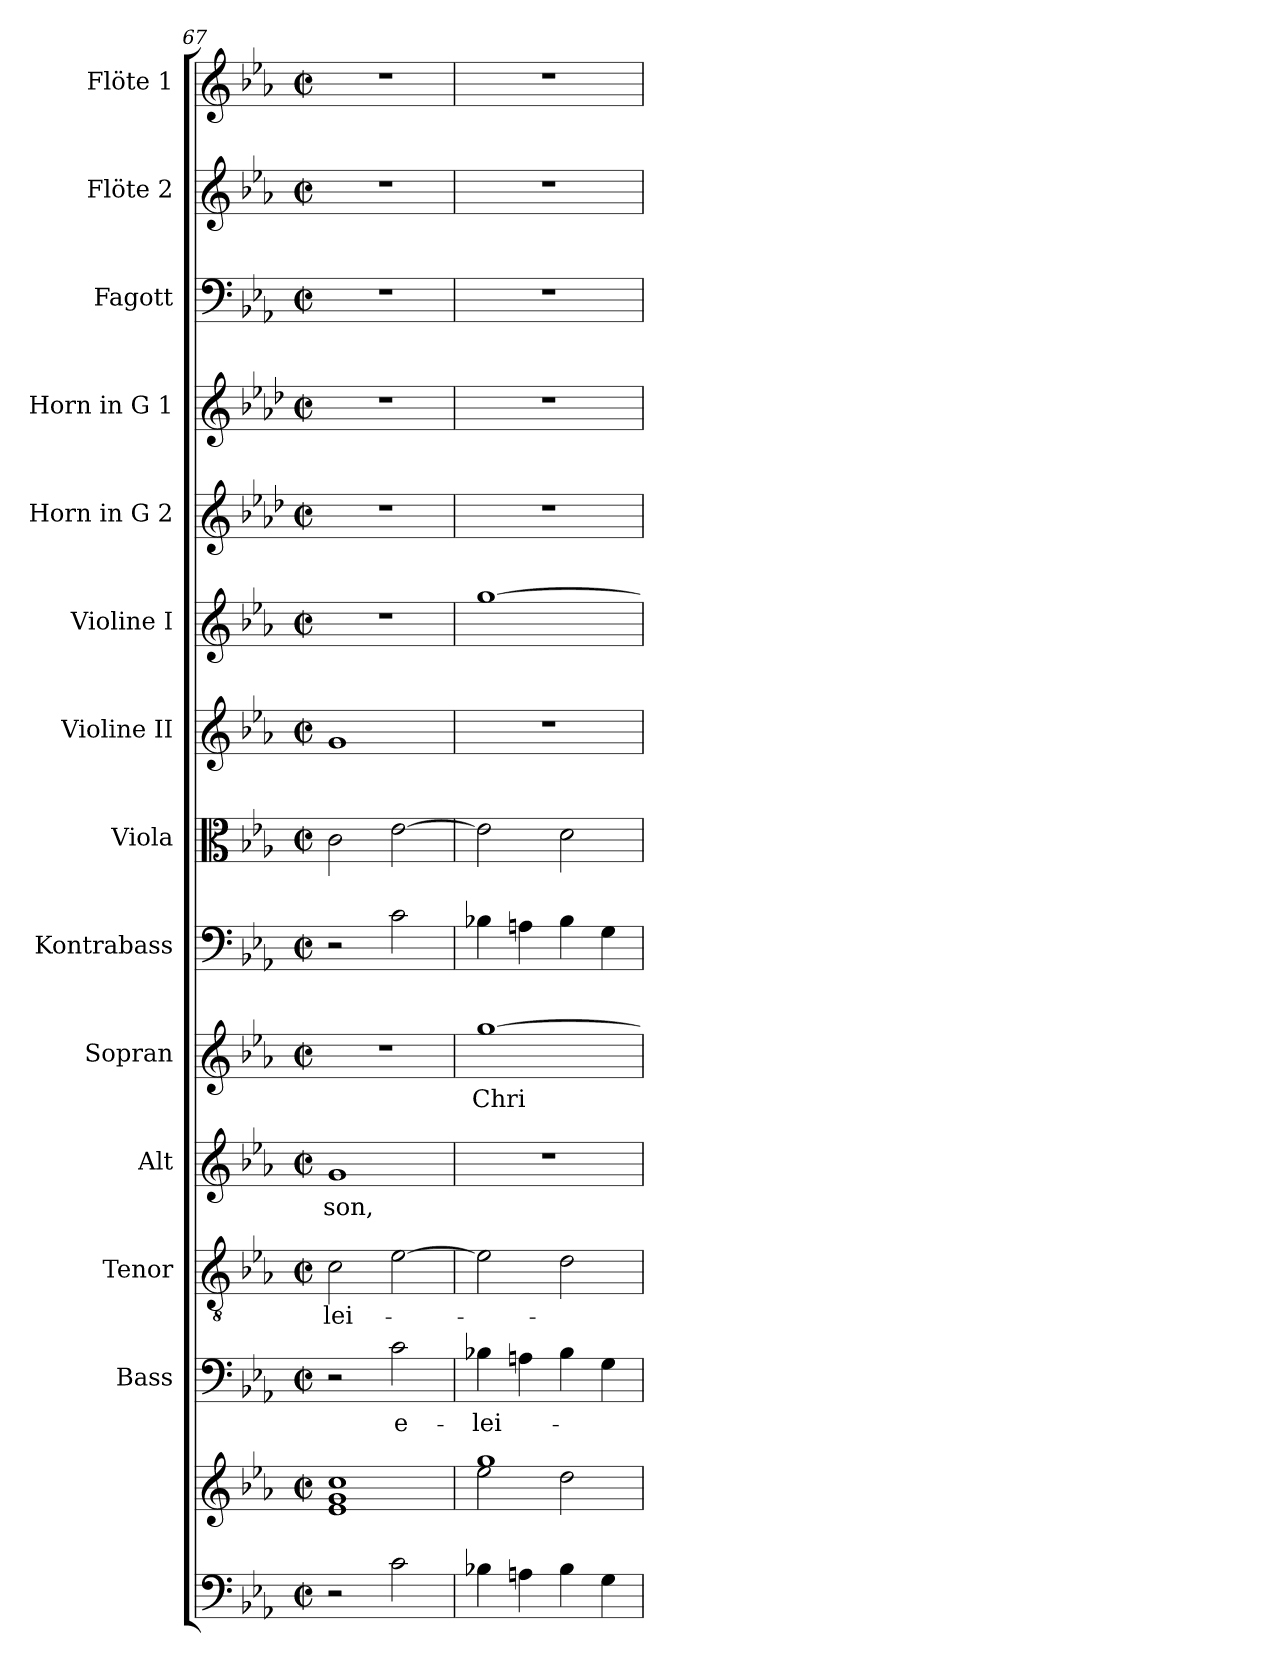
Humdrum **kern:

**kern	**kern	**kern	**text	**kern	**text	**kern	**text	**kern	**text	**kern	**kern	**kern	**kern	**kern	**kern	**kern	**kern	**kern
*part14	*part14	*part13	*part13	*part12	*part12	*part11	*part11	*part10	*part10	*part9	*part8	*part7	*part6	*part5	*part4	*part3	*part2	*part1
*staff15	*staff14	*staff13	*staff13	*staff12	*staff12	*staff11	*staff11	*staff10	*staff10	*staff9	*staff8	*staff7	*staff6	*staff5	*staff4	*staff3	*staff2	*staff1
*	*	*I"Bass	*	*I"Tenor	*	*I"Alt	*	*I"Sopran	*	*I"Kontrabass	*I"Viola	*I"Violine II	*I"Violine I	*I"Horn in G 2	*I"Horn in G 1	*I"Fagott	*I"Flöte 2	*I"Flöte 1
*	*	*I'B.	*	*I'T.	*	*I'A.	*	*I'S.	*	*I'Kb.	*I'Vla.	*I'Vl. II	*I'Vl. I	*	*	*I'Fg.	*I'Fl. 2	*I'Fl. 1
*clefF4	*clefG2	*clefF4	*	*clefGv2	*	*clefG2	*	*clefG2	*	*clefF4	*clefC3	*clefG2	*clefG2	*clefG2	*clefG2	*clefF4	*clefG2	*clefG2
*	*	*	*	*	*	*	*	*	*	*ITrd7c12	*	*	*	*ITrd3c5	*ITrd3c5	*	*	*
*k[b-e-a-]	*k[b-e-a-]	*k[b-e-a-]	*	*k[b-e-a-]	*	*k[b-e-a-]	*	*k[b-e-a-]	*	*k[b-e-a-]	*k[b-e-a-]	*k[b-e-a-]	*k[b-e-a-]	*k[b-e-a-]	*k[b-e-a-]	*k[b-e-a-]	*k[b-e-a-]	*k[b-e-a-]
*E-:	*E-:	*E-:	*	*E-:	*	*E-:	*	*E-:	*	*E-:	*E-:	*E-:	*E-:	*E-:	*E-:	*E-:	*E-:	*E-:
*M2/2	*M2/2	*M2/2	*	*M2/2	*	*M2/2	*	*M2/2	*	*M2/2	*M2/2	*M2/2	*M2/2	*M2/2	*M2/2	*M2/2	*M2/2	*M2/2
*met(c|)	*met(c|)	*met(c|)	*	*met(c|)	*	*met(c|)	*	*met(c|)	*	*met(c|)	*met(c|)	*met(c|)	*met(c|)	*met(c|)	*met(c|)	*met(c|)	*met(c|)	*met(c|)
=67	=67	=67	=67	=67	=67	=67	=67	=67	=67	=67	=67	=67	=67	=67	=67	=67	=67	=67
!	!	!	!	!	!LO:LY:b	!	!LO:LY:b	!	!	!	!	!	!	!	!	!	!	!
2r	1e- 1g 1cc	2r	.	2c\	-lei-	1g	-son,	1r	.	2r	2c\	1g	1r	1r	1r	1r	1r	1r
!	!	!	!LO:LY:b	!	!	!	!	!	!	!	!	!	!	!	!	!	!	!
2c\	.	2c\	e-	[2e-\	.	.	.	.	.	2C\	[2e-\	.	.	.	.	.	.	.
=68	=68	=68	=68	=68	=68	=68	=68	=68	=68	=68	=68	=68	=68	=68	=68	=68	=68	=68
*	*^	*	*	*	*	*	*	*	*	*	*	*	*	*	*	*	*	*
!	!	!	!	!LO:LY:b	!	!	!	!	!	!LO:LY:b	!	!	!	!	!	!	!	!	!
4B-X\	1gg	2ee-\	4B-X\	-lei-	2e-\]	.	1r	.	[1gg	Chri-	4BB-X\	2e-\]	1r	[1gg	1r	1r	1r	1r	1r
4An\	.	.	4An\	.	.	.	.	.	.	.	4AAn\	.	.	.	.	.	.	.	.
4B-\	.	2dd\	4B-\	.	2d\	.	.	.	.	.	4BB-\	2d\	.	.	.	.	.	.	.
4G\	.	.	4G\	.	.	.	.	.	.	.	4GG\	.	.	.	.	.	.	.	.
*	*v	*v	*	*	*	*	*	*	*	*	*	*	*	*	*	*	*	*	*
=	=	=	=	=	=	=	=	=	=	=	=	=	=	=	=	=	=	=
*-	*-	*-	*-	*-	*-	*-	*-	*-	*-	*-	*-	*-	*-	*-	*-	*-	*-	*-
